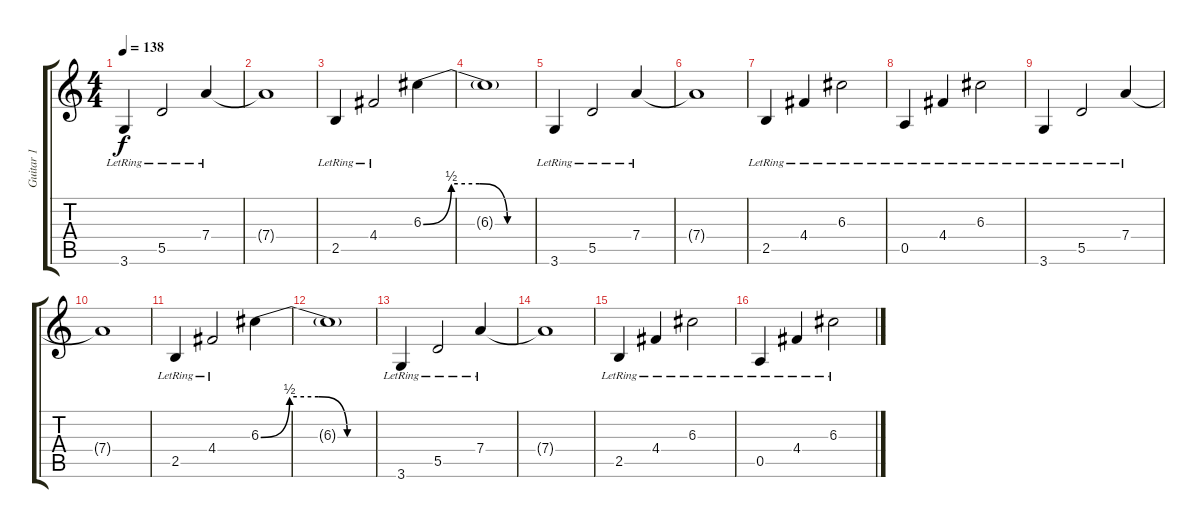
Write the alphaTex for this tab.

\track ("Guitar 1" "Guitar 1") {instrument overdrivenguitar}
\staff {score tabs}
\tuning (E4 B3 G3 D3 A2 E2) {hide}
\ts (4 4)
\tempo 138
\clef g2
\ks c
3.6{lr}.4{dy f} 5.5{lr}.2 7.4{lr}.4 |
7.4{t}.1 |
2.5{lr}.4 4.4{lr}.2 6.3{be (custom 0 0 15 2 30 2 45 0 60 0)}.4 |
6.3{t}.1 |
3.6{lr}.4 5.5{lr}.2 7.4{lr}.4 |
7.4{t}.1 |
2.5{lr}.4 4.4{lr}.4 6.3{lr}.2 |
0.5{lr}.4 4.4{lr}.4 6.3{lr}.2 |
3.6{lr}.4 5.5{lr}.2 7.4{lr}.4 |
7.4{t}.1 |
2.5{lr}.4 4.4{lr}.2 6.3{be (custom 0 0 15 2 30 2 45 0 60 0)}.4 |
6.3{t}.1 |
3.6{lr}.4 5.5{lr}.2 7.4{lr}.4 |
7.4{t}.1 |
2.5{lr}.4 4.4{lr}.4 6.3{lr}.2 |
0.5{lr}.4 4.4{lr}.4 6.3{lr}.2
